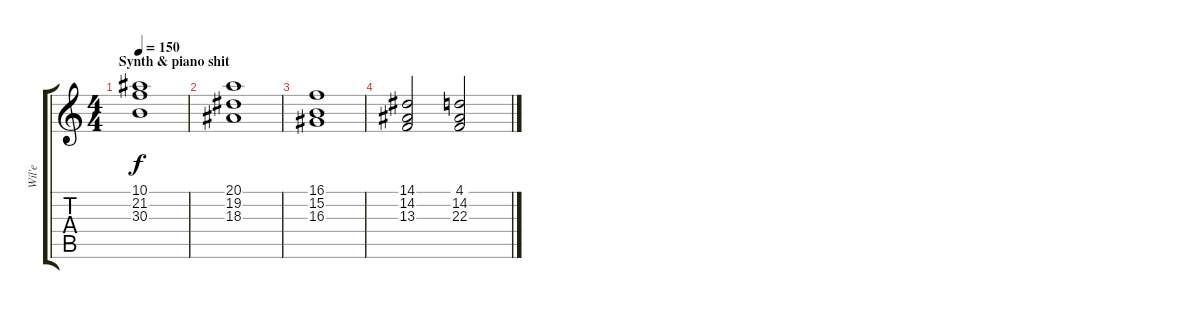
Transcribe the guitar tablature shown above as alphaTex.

\track ("Wil'e" "Wil'e") {instrument stringensemble1}
\staff {score tabs}
\tuning (Db4 Ab3 E3 B2 Gb2 Db2) {hide}
\ts (4 4)
\section ("" "Synth & piano shit")
\tempo 150
\clef g2
\ks c
(10.1 21.2 30.3).1{dy f} |
(20.1 19.2 18.3).1 |
(16.1 15.2 16.3).1 |
(14.1 14.2 13.3).2 (4.1 14.2 22.3).2
